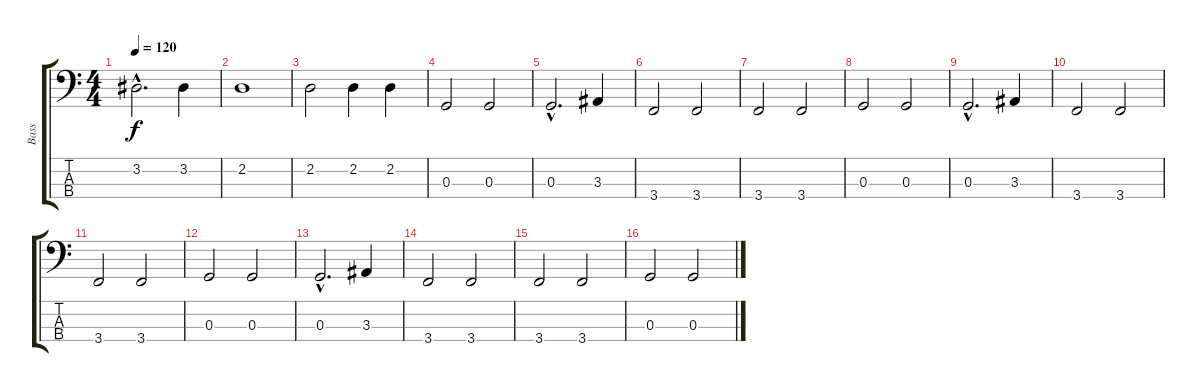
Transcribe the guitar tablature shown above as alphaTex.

\track ("Bass" "Bass") {instrument electricbassfinger}
\staff {score tabs}
\tuning (F2 C2 G1 D1) {hide}
\ts (4 4)
\tempo 120
\clef f4
\ks c
3.2{hac t}.2{d dy f} 3.2.4 |
2.2.1 |
2.2.2 2.2.4 2.2.4 |
0.3.2 0.3.2 |
0.3{hac}.2{d} 3.3.4 |
3.4.2 3.4.2 |
3.4.2 3.4.2 |
0.3.2 0.3.2 |
0.3{hac}.2{d} 3.3.4 |
3.4.2 3.4.2 |
3.4.2 3.4.2 |
0.3.2 0.3.2 |
0.3{hac}.2{d} 3.3.4 |
3.4.2 3.4.2 |
3.4.2 3.4.2 |
0.3.2 0.3.2
